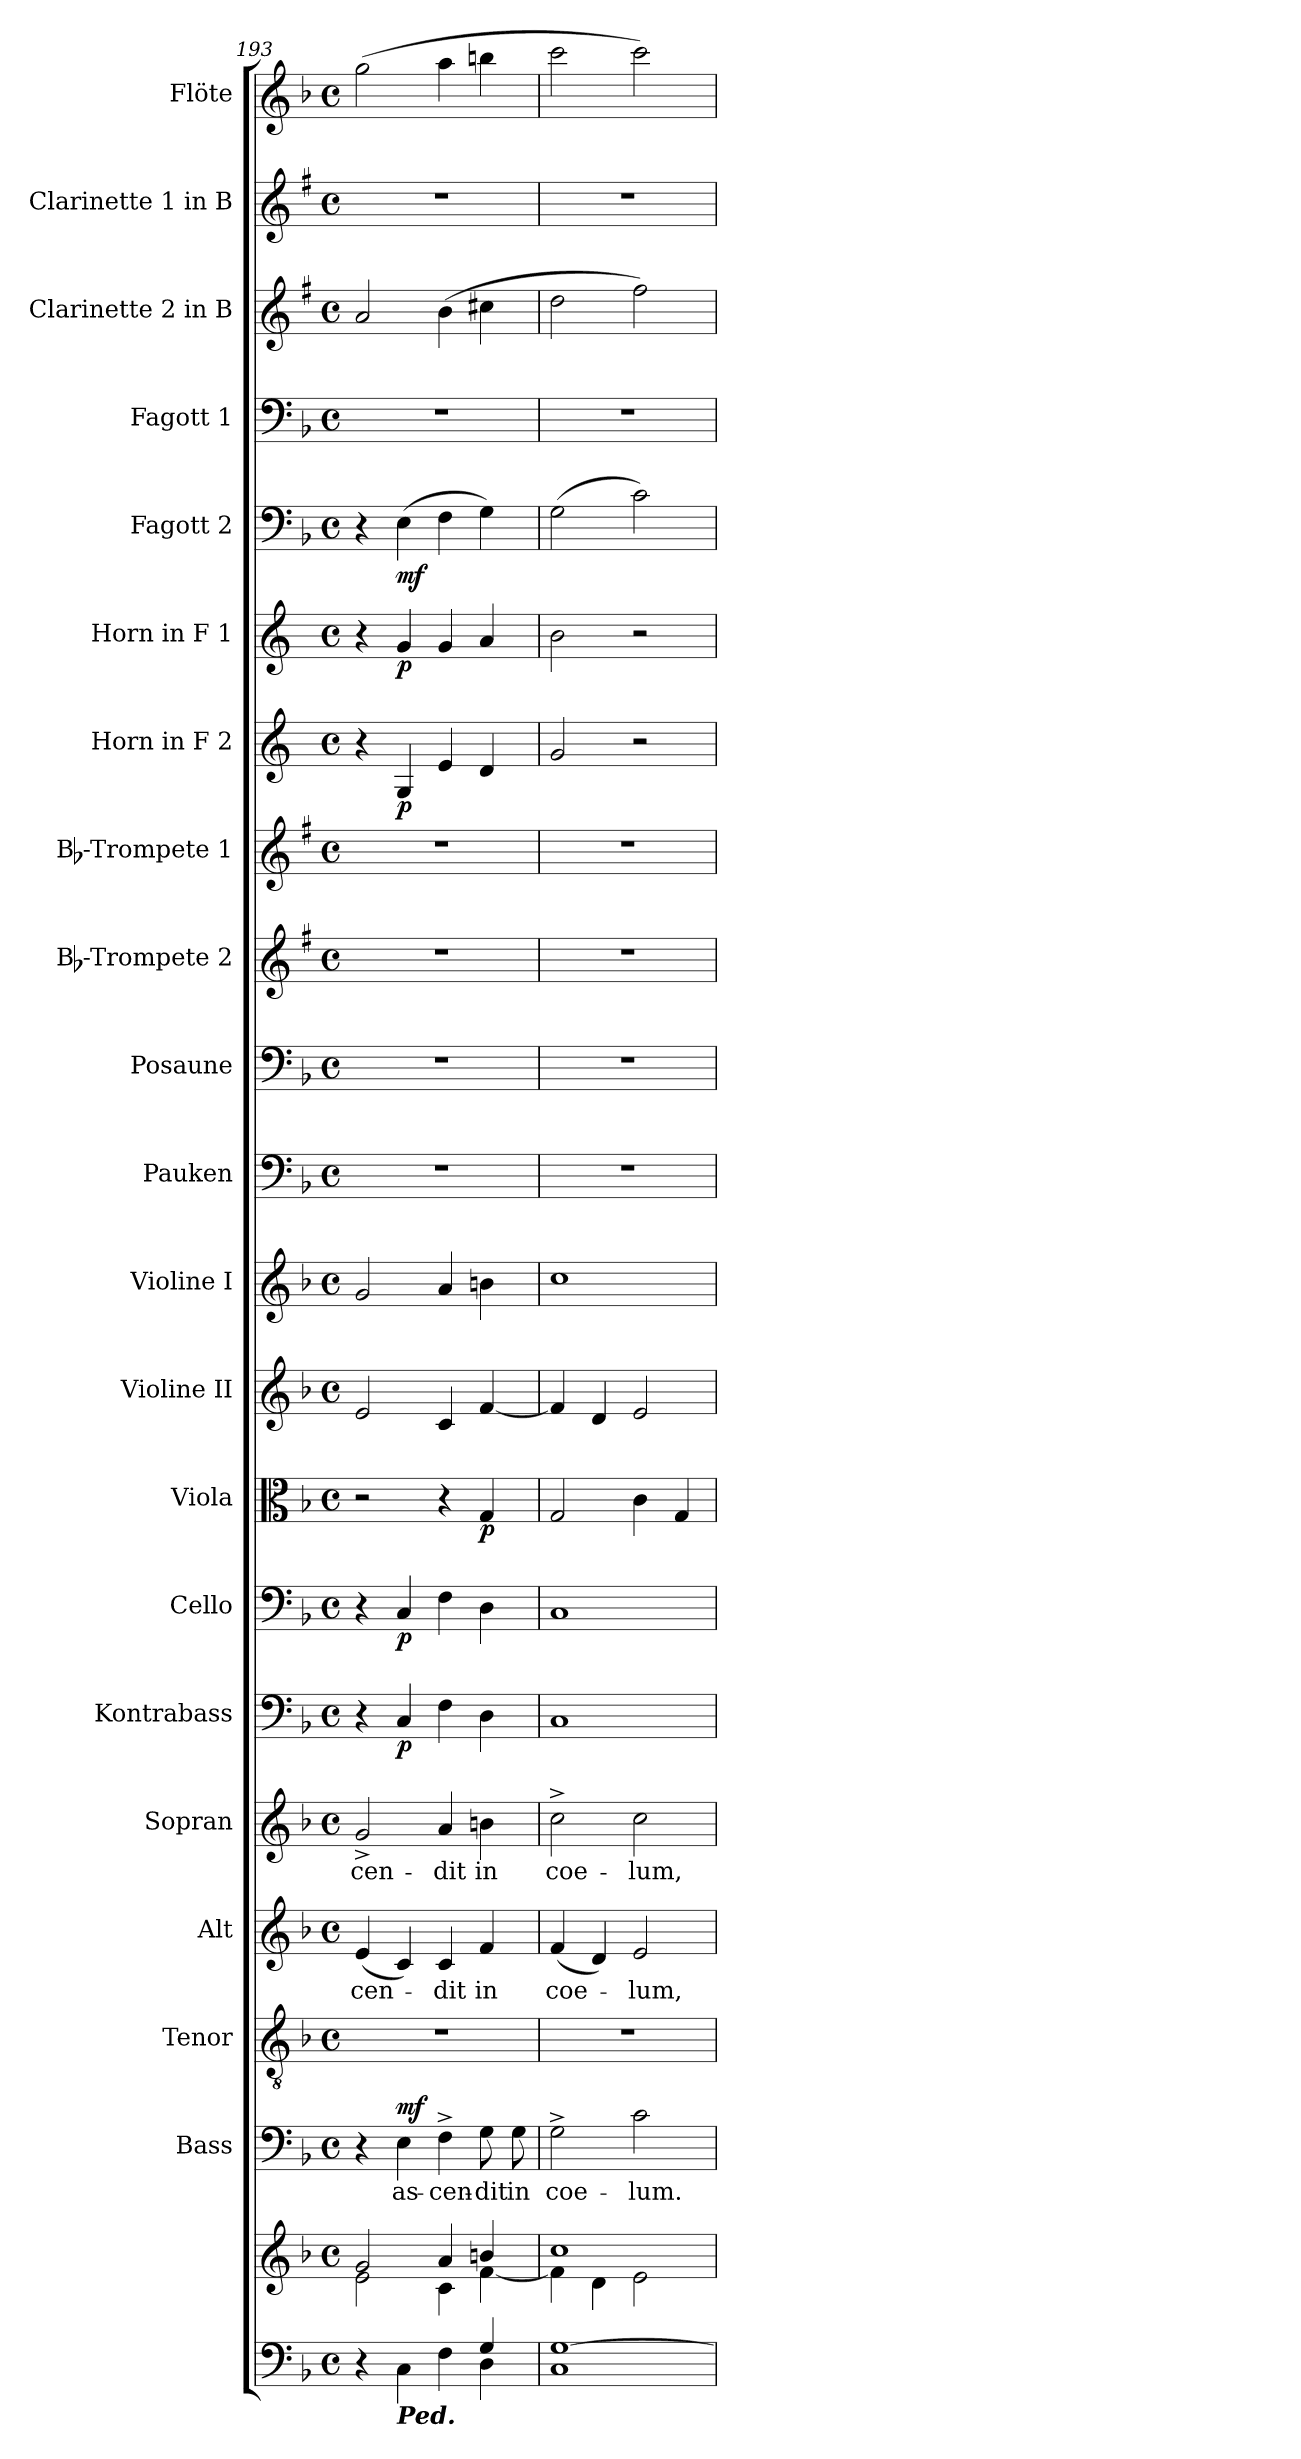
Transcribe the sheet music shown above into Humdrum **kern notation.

**kern	**kern	**kern	**text	**dynam	**kern	**kern	**text	**kern	**text	**kern	**dynam	**kern	**dynam	**kern	**dynam	**kern	**kern	**kern	**kern	**kern	**kern	**kern	**dynam	**kern	**dynam	**kern	**dynam	**kern	**kern	**kern	**kern
*part21	*part21	*part20	*part20	*part20	*part19	*part18	*part18	*part17	*part17	*part16	*part16	*part15	*part15	*part14	*part14	*part13	*part12	*part11	*part10	*part9	*part8	*part7	*part7	*part6	*part6	*part5	*part5	*part4	*part3	*part2	*part1
*staff22	*staff21	*staff20	*staff20	*staff20	*staff19	*staff18	*staff18	*staff17	*staff17	*staff16	*staff16	*staff15	*staff15	*staff14	*staff14	*staff13	*staff12	*staff11	*staff10	*staff9	*staff8	*staff7	*staff7	*staff6	*staff6	*staff5	*staff5	*staff4	*staff3	*staff2	*staff1
*	*	*I"Bass	*	*	*I"Tenor	*I"Alt	*	*I"Sopran	*	*I"Kontrabass	*	*I"Cello	*	*I"Viola	*	*I"Violine II	*I"Violine I	*I"Pauken	*I"Posaune	*I"Bb-Trompete 2	*I"Bb-Trompete 1	*I"Horn in F 2	*	*I"Horn in F 1	*	*I"Fagott 2	*	*I"Fagott 1	*I"Clarinette 2 in B	*I"Clarinette 1 in B	*I"Flöte
*	*	*I'B.	*	*	*I'T.	*I'A.	*	*I'S.	*	*I'Kb.	*	*	*	*I'Vla.	*	*I'Vl. II	*I'Vl. I	*I'Pk.	*I'Pos.	*I'Bb Trp. 2	*I'Bb Trp. 1	*	*	*	*	*I'Fg. 2	*	*I'Fg. 1	*I'Clar. 2	*I'Clar.1	*I'Fl.
*clefF4	*clefG2	*clefF4	*	*	*clefGv2	*clefG2	*	*clefG2	*	*clefF4	*	*clefF4	*	*clefC3	*	*clefG2	*clefG2	*clefF4	*clefF4	*clefG2	*clefG2	*clefG2	*	*clefG2	*	*clefF4	*	*clefF4	*clefG2	*clefG2	*clefG2
*	*	*	*	*	*	*	*	*	*	*ITrd7c12	*	*	*	*	*	*	*	*	*	*ITrd1c2	*ITrd1c2	*ITrd4c7	*	*ITrd4c7	*	*	*	*	*ITrd1c2	*ITrd1c2	*
*k[b-]	*k[b-]	*k[b-]	*	*	*k[b-]	*k[b-]	*	*k[b-]	*	*k[b-]	*	*k[b-]	*	*k[b-]	*	*k[b-]	*k[b-]	*k[b-]	*k[b-]	*k[b-]	*k[b-]	*k[b-]	*	*k[b-]	*	*k[b-]	*	*k[b-]	*k[b-]	*k[b-]	*k[b-]
*F:	*F:	*F:	*	*	*F:	*F:	*	*F:	*	*F:	*	*F:	*	*F:	*	*F:	*F:	*F:	*F:	*F:	*F:	*F:	*	*F:	*	*F:	*	*F:	*F:	*F:	*F:
*M4/4	*M4/4	*M4/4	*	*	*M4/4	*M4/4	*	*M4/4	*	*M4/4	*	*M4/4	*	*M4/4	*	*M4/4	*M4/4	*M4/4	*M4/4	*M4/4	*M4/4	*M4/4	*	*M4/4	*	*M4/4	*	*M4/4	*M4/4	*M4/4	*M4/4
*met(c)	*met(c)	*met(c)	*	*	*met(c)	*met(c)	*	*met(c)	*	*met(c)	*	*met(c)	*	*met(c)	*	*met(c)	*met(c)	*met(c)	*met(c)	*met(c)	*met(c)	*met(c)	*	*met(c)	*	*met(c)	*	*met(c)	*met(c)	*met(c)	*met(c)
=193	=193	=193	=193	=193	=193	=193	=193	=193	=193	=193	=193	=193	=193	=193	=193	=193	=193	=193	=193	=193	=193	=193	=193	=193	=193	=193	=193	=193	=193	=193	=193
*^	*^	*	*	*	*	*	*	*	*	*	*	*	*	*	*	*	*	*	*	*	*	*	*	*	*	*	*	*	*	*	*
!	!	!	!	!	!	!	!	!	!LO:LY:b	!	!LO:LY:b	!	!	!	!	!	!	!	!	!	!	!	!	!	!	!	!	!	!	!	!	!	!
2.ryy	4r	2g/	2e\	4r	.	.	1r	(<4e/	-cen-	2g^>/	-cen-	4r	.	4r	.	2r	.	2e/	2g/	1r	1r	1r	1r	4r	.	4r	.	4r	.	1r	2g/	1r	(>2gg\
!	!LO:TX:b:Bi:t=Ped.	!	!	!	!	!	!	!	!	!	!	!	!	!	!	!	!	!	!	!	!	!	!	!	!	!	!	!	!	!	!	!	!
!	!	!	!	!	!LO:LY:b	!LO:DY:a	!	!	!	!	!	!	!LO:DY:b	!	!LO:DY:b	!	!	!	!	!	!	!	!	!	!LO:DY:b	!	!LO:DY:b	!	!LO:DY:b	!	!	!	!
.	4C\	.	.	4E\	as-	mf	.	4c/)	.	.	.	4CC/	p	4C/	p	.	.	.	.	.	.	.	.	4C/	p	4c/	p	(>4E\	mf	.	.	.	.
!	!	!	!	!	!LO:LY:b	!	!	!	!LO:LY:b	!	!LO:LY:b	!	!	!	!	!	!	!	!	!	!	!	!	!	!	!	!	!	!	!	!	!	!
.	4F\	4a/	4c\	4F^>\	-cen-	.	.	4c/	-dit	4a/	-dit	4FF\	.	4F\	.	4r	.	4c/	4a/	.	.	.	.	4A/	.	4c/	.	4F\	.	.	(>4a\	.	4aa\
!	!	!	!	!	!LO:LY:b	!	!	!	!LO:LY:b	!	!LO:LY:b	!	!	!	!	!	!LO:DY:b	!	!	!	!	!	!	!	!	!	!	!	!	!	!	!	!
4G/	4D\	4bn/	[<4f\	8G\	-dit	.	.	4f/	in	4bn\	in	4DD\	.	4D\	.	4G/	p	[4f/	4bn\	.	.	.	.	4G/	.	4d/	.	4G\)	.	.	4bn\	.	4bbn\
!	!	!	!	!	!LO:LY:b	!	!	!	!	!	!	!	!	!	!	!	!	!	!	!	!	!	!	!	!	!	!	!	!	!	!	!	!
.	.	.	.	8G\	in	.	.	.	.	.	.	.	.	.	.	.	.	.	.	.	.	.	.	.	.	.	.	.	.	.	.	.	.
=194	=194	=194	=194	=194	=194	=194	=194	=194	=194	=194	=194	=194	=194	=194	=194	=194	=194	=194	=194	=194	=194	=194	=194	=194	=194	=194	=194	=194	=194	=194	=194	=194	=194
!	!	!	!	!	!LO:LY:b	!	!	!	!LO:LY:b	!	!LO:LY:b	!	!	!	!	!	!	!	!	!	!	!	!	!	!	!	!	!	!	!	!	!	!
[>1G	1C	1cc	4f\]	2G^>\	coe-	.	1r	(<4f/	coe-	2cc^>\	coe-	1CC	.	1C	.	2G/	.	4f/]	1cc	1r	1r	1r	1r	2c/	.	2e\	.	(>2G\	.	1r	2cc\	1r	2ccc\
.	.	.	4d\	.	.	.	.	4d/)	.	.	.	.	.	.	.	.	.	4d/	.	.	.	.	.	.	.	.	.	.	.	.	.	.	.
!	!	!	!	!	!LO:LY:b	!	!	!	!LO:LY:b	!	!LO:LY:b	!	!	!	!	!	!	!	!	!	!	!	!	!	!	!	!	!	!	!	!	!	!
.	.	.	2e\	2c\	-lum.	.	.	2e/	-lum,	2cc\	-lum,	.	.	.	.	4c\	.	2e/	.	.	.	.	.	2r	.	2r	.	2c\)	.	.	2ee\)	.	2ccc\)
.	.	.	.	.	.	.	.	.	.	.	.	.	.	.	.	4G/	.	.	.	.	.	.	.	.	.	.	.	.	.	.	.	.	.
*v	*v	*	*	*	*	*	*	*	*	*	*	*	*	*	*	*	*	*	*	*	*	*	*	*	*	*	*	*	*	*	*	*	*
*	*v	*v	*	*	*	*	*	*	*	*	*	*	*	*	*	*	*	*	*	*	*	*	*	*	*	*	*	*	*	*	*	*
=	=	=	=	=	=	=	=	=	=	=	=	=	=	=	=	=	=	=	=	=	=	=	=	=	=	=	=	=	=	=	=
*-	*-	*-	*-	*-	*-	*-	*-	*-	*-	*-	*-	*-	*-	*-	*-	*-	*-	*-	*-	*-	*-	*-	*-	*-	*-	*-	*-	*-	*-	*-	*-
